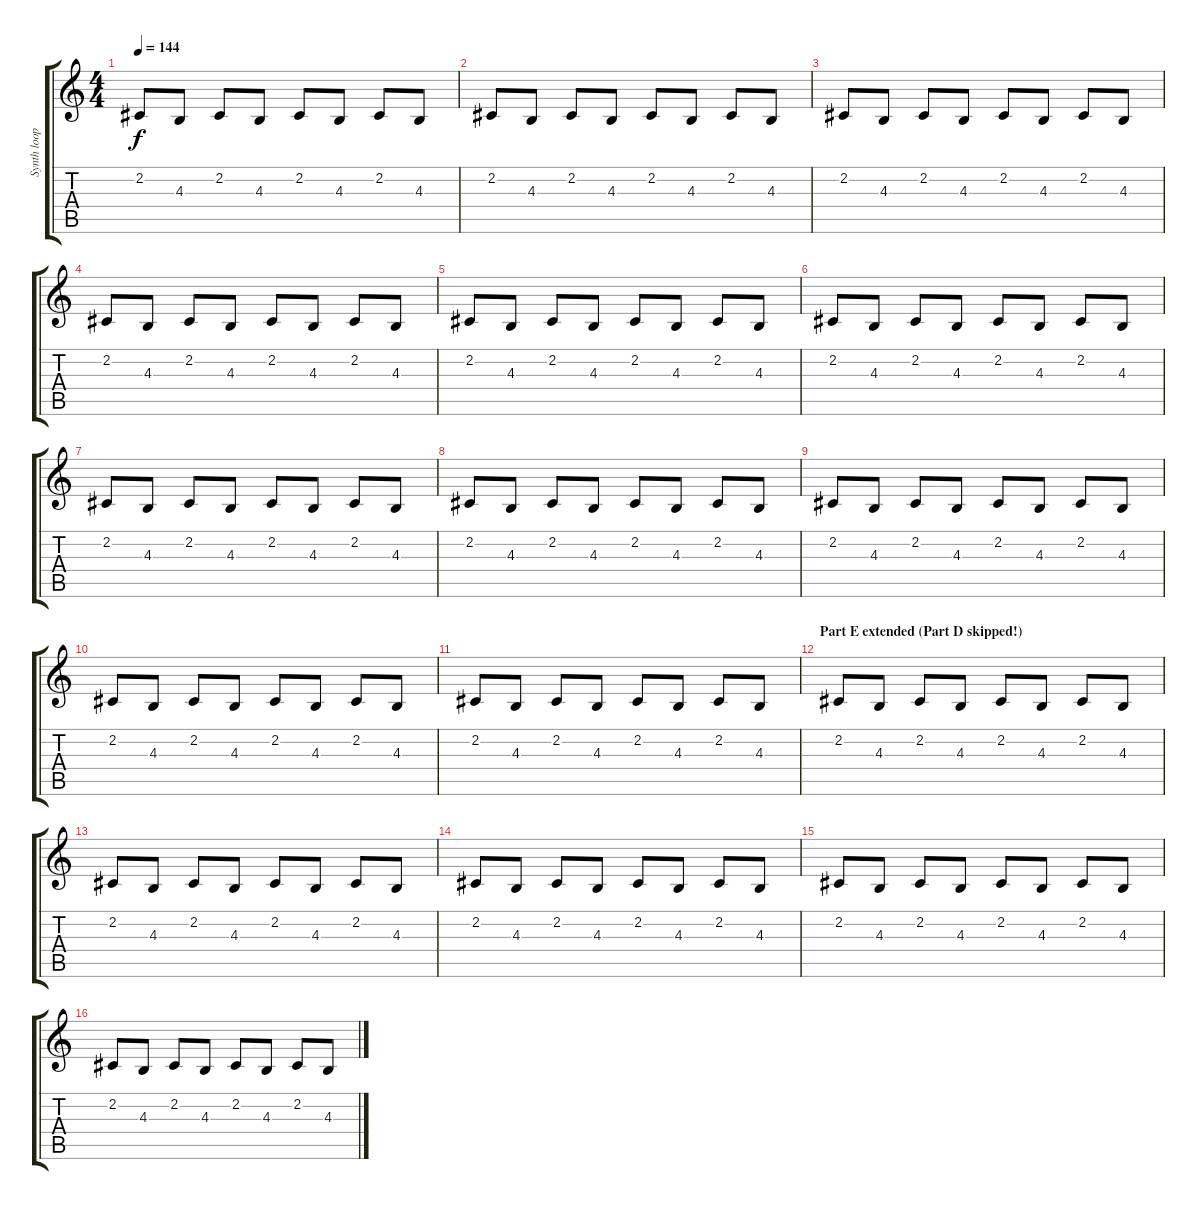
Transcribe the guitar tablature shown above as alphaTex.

\track ("Synth loop 1" "Synth loop") {instrument rockorgan}
\staff {score tabs}
\tuning (E4 B3 G3 D3 A2 E2) {hide}
\ts (4 4)
\tempo 144
\clef g2
\ks c
2.2.8{dy f} 4.3.8 2.2.8 4.3.8 2.2.8 4.3.8 2.2.8 4.3.8 |
2.2.8 4.3.8 2.2.8 4.3.8 2.2.8 4.3.8 2.2.8 4.3.8 |
2.2.8 4.3.8 2.2.8 4.3.8 2.2.8 4.3.8 2.2.8 4.3.8 |
2.2.8 4.3.8 2.2.8 4.3.8 2.2.8 4.3.8 2.2.8 4.3.8 |
2.2.8 4.3.8 2.2.8 4.3.8 2.2.8 4.3.8 2.2.8 4.3.8 |
2.2.8 4.3.8 2.2.8 4.3.8 2.2.8 4.3.8 2.2.8 4.3.8 |
2.2.8 4.3.8 2.2.8 4.3.8 2.2.8 4.3.8 2.2.8 4.3.8 |
2.2.8 4.3.8 2.2.8 4.3.8 2.2.8 4.3.8 2.2.8 4.3.8 |
2.2.8 4.3.8 2.2.8 4.3.8 2.2.8 4.3.8 2.2.8 4.3.8 |
2.2.8 4.3.8 2.2.8 4.3.8 2.2.8 4.3.8 2.2.8 4.3.8 |
2.2.8 4.3.8 2.2.8 4.3.8 2.2.8 4.3.8 2.2.8 4.3.8 |
\section ("" "Part E extended (Part D skipped!)")
2.2.8 4.3.8 2.2.8 4.3.8 2.2.8 4.3.8 2.2.8 4.3.8 |
2.2.8 4.3.8 2.2.8 4.3.8 2.2.8 4.3.8 2.2.8 4.3.8 |
2.2.8 4.3.8 2.2.8 4.3.8 2.2.8 4.3.8 2.2.8 4.3.8 |
2.2.8 4.3.8 2.2.8 4.3.8 2.2.8 4.3.8 2.2.8 4.3.8 |
2.2.8 4.3.8 2.2.8 4.3.8 2.2.8 4.3.8 2.2.8 4.3.8
